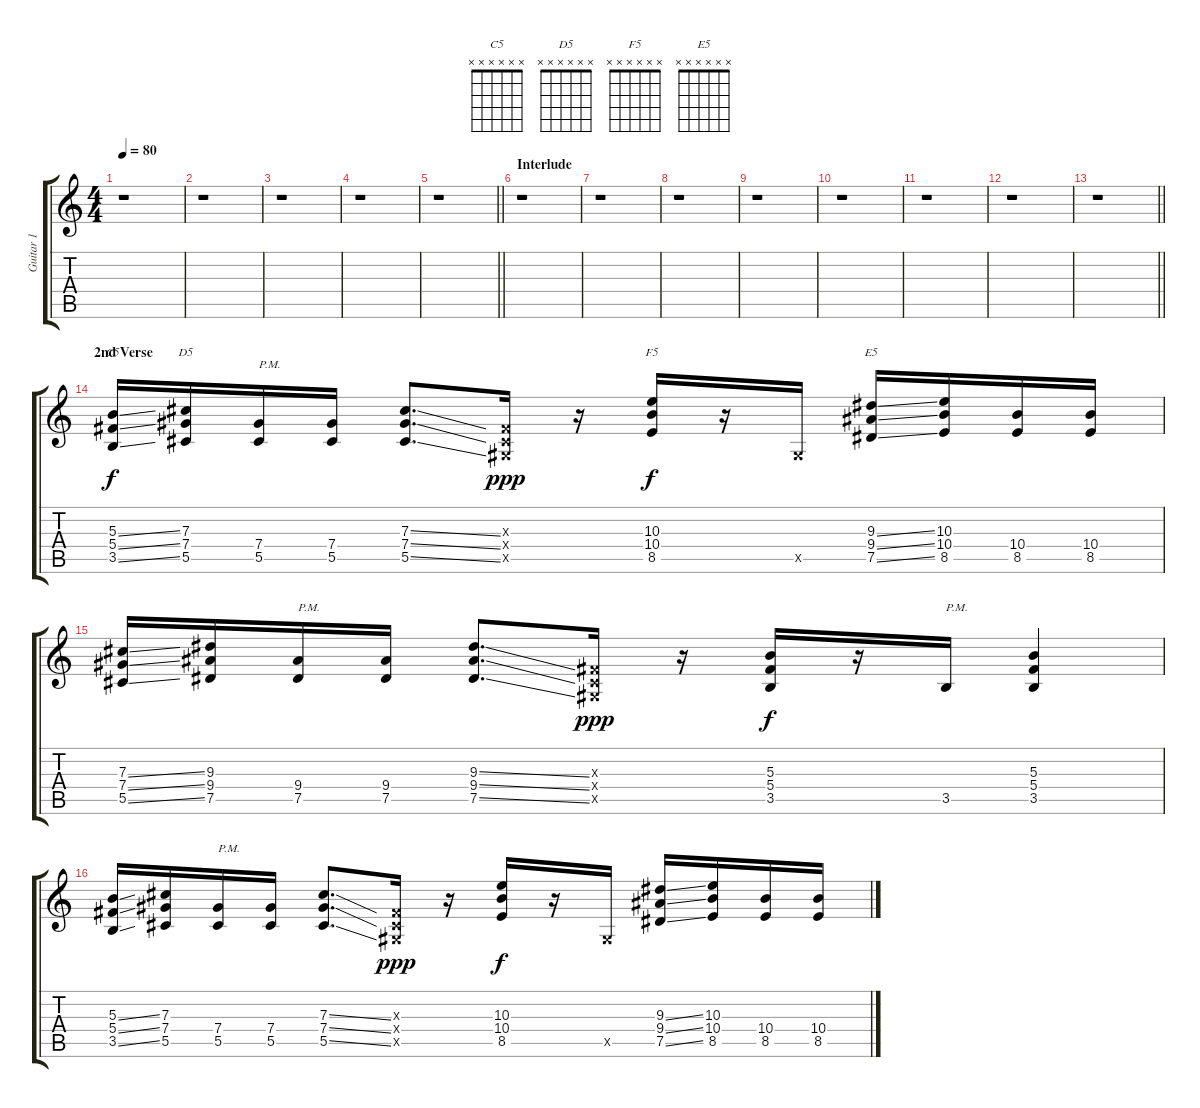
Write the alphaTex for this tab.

\track ("Guitar 1" "Guitar 1") {instrument overdrivenguitar}
\staff {score tabs}
\tuning (Eb4 Bb3 Gb3 Db3 Ab2 Eb2) {hide}
\chord ("C5" x x x x x x)
\chord ("D5" x x x x x x)
\chord ("F5" x x x x x x)
\chord ("E5" x x x x x x)
\ts (4 4)
\tempo 80
\clef g2
\ks c
r.1{dy f} |
r.1 |
r.1 |
r.1 |
\barLineRight lightlight
r.1 |
\section ("" "Interlude")
r.1 |
r.1 |
r.1 |
r.1 |
r.1 |
r.1 |
r.1 |
\barLineRight lightlight
r.1 |
\section ("" "2nd Verse")
(5.3{ss} 5.4{ss} 3.5{ss}).16{ch "C5"} (7.3 7.4 5.5).16{ch "D5"} (7.4 5.5).16{txt "P.M."} (7.4 5.5).16 (7.3{ss} 7.4{ss} 5.5{ss}).8{d} (0.3{x} 0.4{x} 0.5{x}).16{dy ppp} r.16 (10.3 10.4 8.5).16{ch "F5" dy f} r.16 0.5{x}.16 (9.3{ss} 9.4{ss} 7.5{ss}).16{ch "E5"} (10.3 10.4 8.5).16 (10.4 8.5).16 (10.4 8.5).16 |
(7.3{ss} 7.4{ss} 5.5{ss}).16 (9.3 9.4 7.5).16 (9.4 7.5).16{txt "P.M."} (9.4 7.5).16 (9.3{ss} 9.4{ss} 7.5{ss}).8{d} (0.3{x} 0.4{x} 0.5{x}).16{dy ppp} r.16 (5.3 5.4 3.5).16{dy f} r.16 3.5.16{txt "P.M."} (5.3 5.4 3.5).4 |
(5.3{ss} 5.4{ss} 3.5{ss}).16 (7.3 7.4 5.5).16 (7.4 5.5).16{txt "P.M."} (7.4 5.5).16 (7.3{ss} 7.4{ss} 5.5{ss}).8{d} (0.3{x} 0.4{x} 0.5{x}).16{dy ppp} r.16 (10.3 10.4 8.5).16{dy f} r.16 0.5{x}.16 (9.3{ss} 9.4{ss} 7.5{ss}).16 (10.3 10.4 8.5).16 (10.4 8.5).16 (10.4 8.5).16
